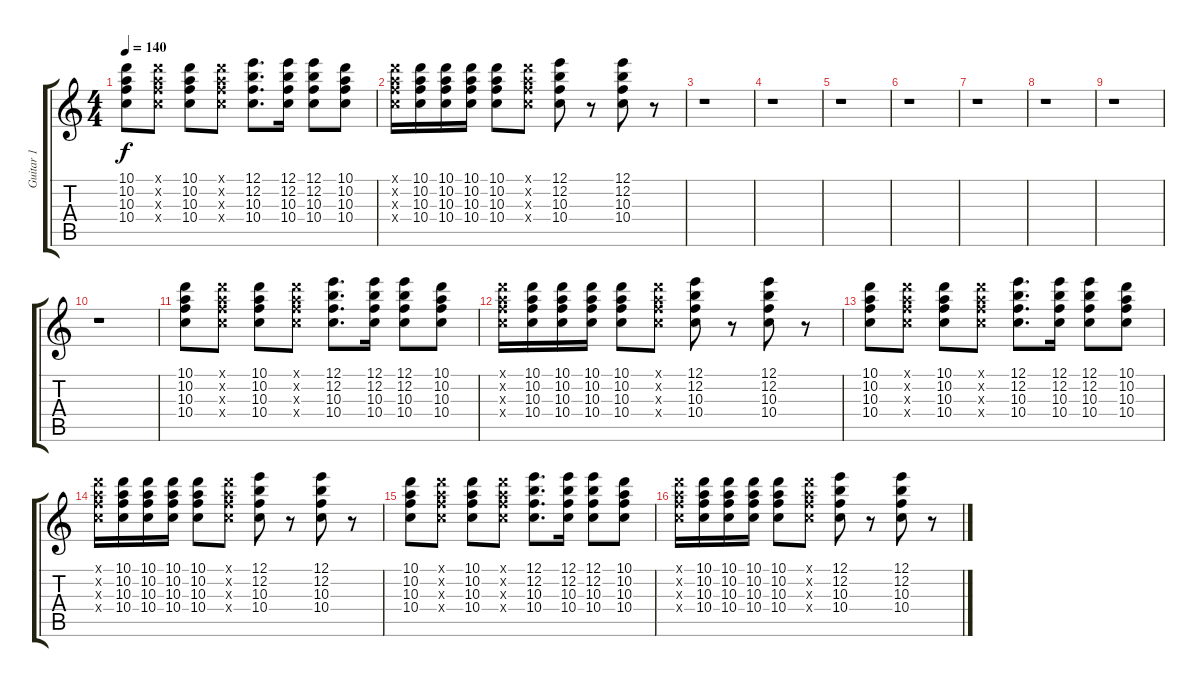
\track ("Guitar 1" "Guitar 1") {instrument electricguitarjazz}
\staff {score tabs}
\tuning (E4 B3 G3 D3 A2 E2) {hide}
\ts (4 4)
\tempo 140
\clef g2
\ks c
(10.1 10.2 10.3 10.4).8{dy f} (10.1{x} 10.2{x} 10.3{x} 10.4{x}).8 (10.1 10.2 10.3 10.4).8 (10.1{x} 10.2{x} 10.3{x} 10.4{x}).8 (12.1 12.2 10.3 10.4).8{d} (12.1 12.2 10.3 10.4).16 (12.1 12.2 10.3 10.4).8 (10.1 10.2 10.3 10.4).8 |
(10.1{x} 10.2{x} 10.3{x} 10.4{x}).16 (10.1 10.2 10.3 10.4).16 (10.1 10.2 10.3 10.4).16 (10.1 10.2 10.3 10.4).16 (10.1 10.2 10.3 10.4).8 (10.1{x} 10.2{x} 10.3{x} 10.4{x}).8 (12.1 12.2 10.3 10.4).8 r.8 (12.1 12.2 10.3 10.4).8 r.8 |
r.1 |
r.1 |
r.1 |
r.1 |
r.1 |
r.1 |
r.1 |
r.1 |
(10.1 10.2 10.3 10.4).8 (10.1{x} 10.2{x} 10.3{x} 10.4{x}).8 (10.1 10.2 10.3 10.4).8 (10.1{x} 10.2{x} 10.3{x} 10.4{x}).8 (12.1 12.2 10.3 10.4).8{d} (12.1 12.2 10.3 10.4).16 (12.1 12.2 10.3 10.4).8 (10.1 10.2 10.3 10.4).8 |
(10.1{x} 10.2{x} 10.3{x} 10.4{x}).16 (10.1 10.2 10.3 10.4).16 (10.1 10.2 10.3 10.4).16 (10.1 10.2 10.3 10.4).16 (10.1 10.2 10.3 10.4).8 (10.1{x} 10.2{x} 10.3{x} 10.4{x}).8 (12.1 12.2 10.3 10.4).8 r.8 (12.1 12.2 10.3 10.4).8 r.8 |
(10.1 10.2 10.3 10.4).8 (10.1{x} 10.2{x} 10.3{x} 10.4{x}).8 (10.1 10.2 10.3 10.4).8 (10.1{x} 10.2{x} 10.3{x} 10.4{x}).8 (12.1 12.2 10.3 10.4).8{d} (12.1 12.2 10.3 10.4).16 (12.1 12.2 10.3 10.4).8 (10.1 10.2 10.3 10.4).8 |
(10.1{x} 10.2{x} 10.3{x} 10.4{x}).16 (10.1 10.2 10.3 10.4).16 (10.1 10.2 10.3 10.4).16 (10.1 10.2 10.3 10.4).16 (10.1 10.2 10.3 10.4).8 (10.1{x} 10.2{x} 10.3{x} 10.4{x}).8 (12.1 12.2 10.3 10.4).8 r.8 (12.1 12.2 10.3 10.4).8 r.8 |
(10.1 10.2 10.3 10.4).8 (10.1{x} 10.2{x} 10.3{x} 10.4{x}).8 (10.1 10.2 10.3 10.4).8 (10.1{x} 10.2{x} 10.3{x} 10.4{x}).8 (12.1 12.2 10.3 10.4).8{d} (12.1 12.2 10.3 10.4).16 (12.1 12.2 10.3 10.4).8 (10.1 10.2 10.3 10.4).8 |
(10.1{x} 10.2{x} 10.3{x} 10.4{x}).16 (10.1 10.2 10.3 10.4).16 (10.1 10.2 10.3 10.4).16 (10.1 10.2 10.3 10.4).16 (10.1 10.2 10.3 10.4).8 (10.1{x} 10.2{x} 10.3{x} 10.4{x}).8 (12.1 12.2 10.3 10.4).8 r.8 (12.1 12.2 10.3 10.4).8 r.8
